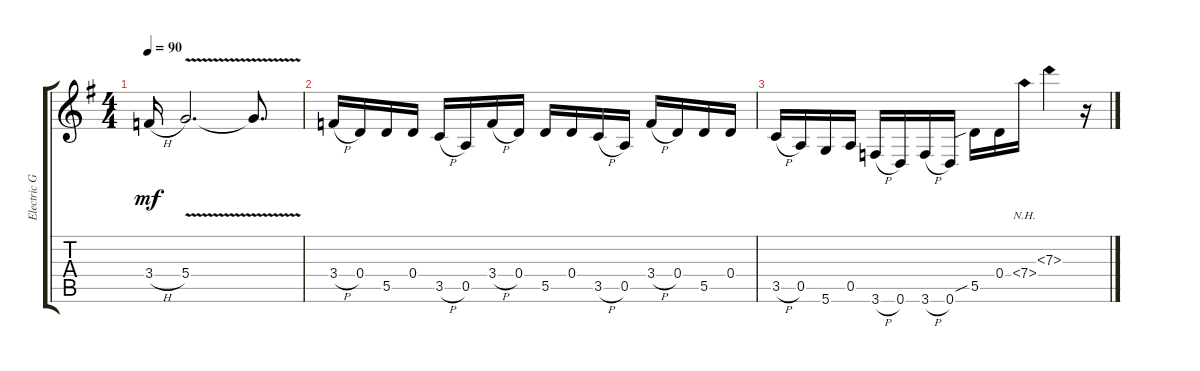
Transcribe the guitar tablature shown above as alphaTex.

\track ("Electric Guitar" "Electric G") {instrument electricguitarclean}
\staff {score tabs}
\tuning (E4 B3 G3 D3 A2 D2) {hide}
\ts (4 4)
\tempo 90
\clef g2
\ks g
3.4{h}.16{dy mf instrument electricguitarclean} 5.4{v}.2{d} 5.4{v t}.8{d} |
3.4{h}.16 0.4.16 5.5.16 0.4.16 3.5{h}.16 0.5.16 3.4{h}.16 0.4.16 5.5.16 0.4.16 3.5{h}.16 0.5.16 3.4{h}.16 0.4.16 5.5.16 0.4.16 |
3.5{h}.16 0.5.16 5.6.16 0.5.16 3.6{h}.16 0.6.16 3.6{h}.16 0.6.16 5.5{sib}.16 0.4.16 7.4{nh}.16 7.3{nh}.4 r.16
